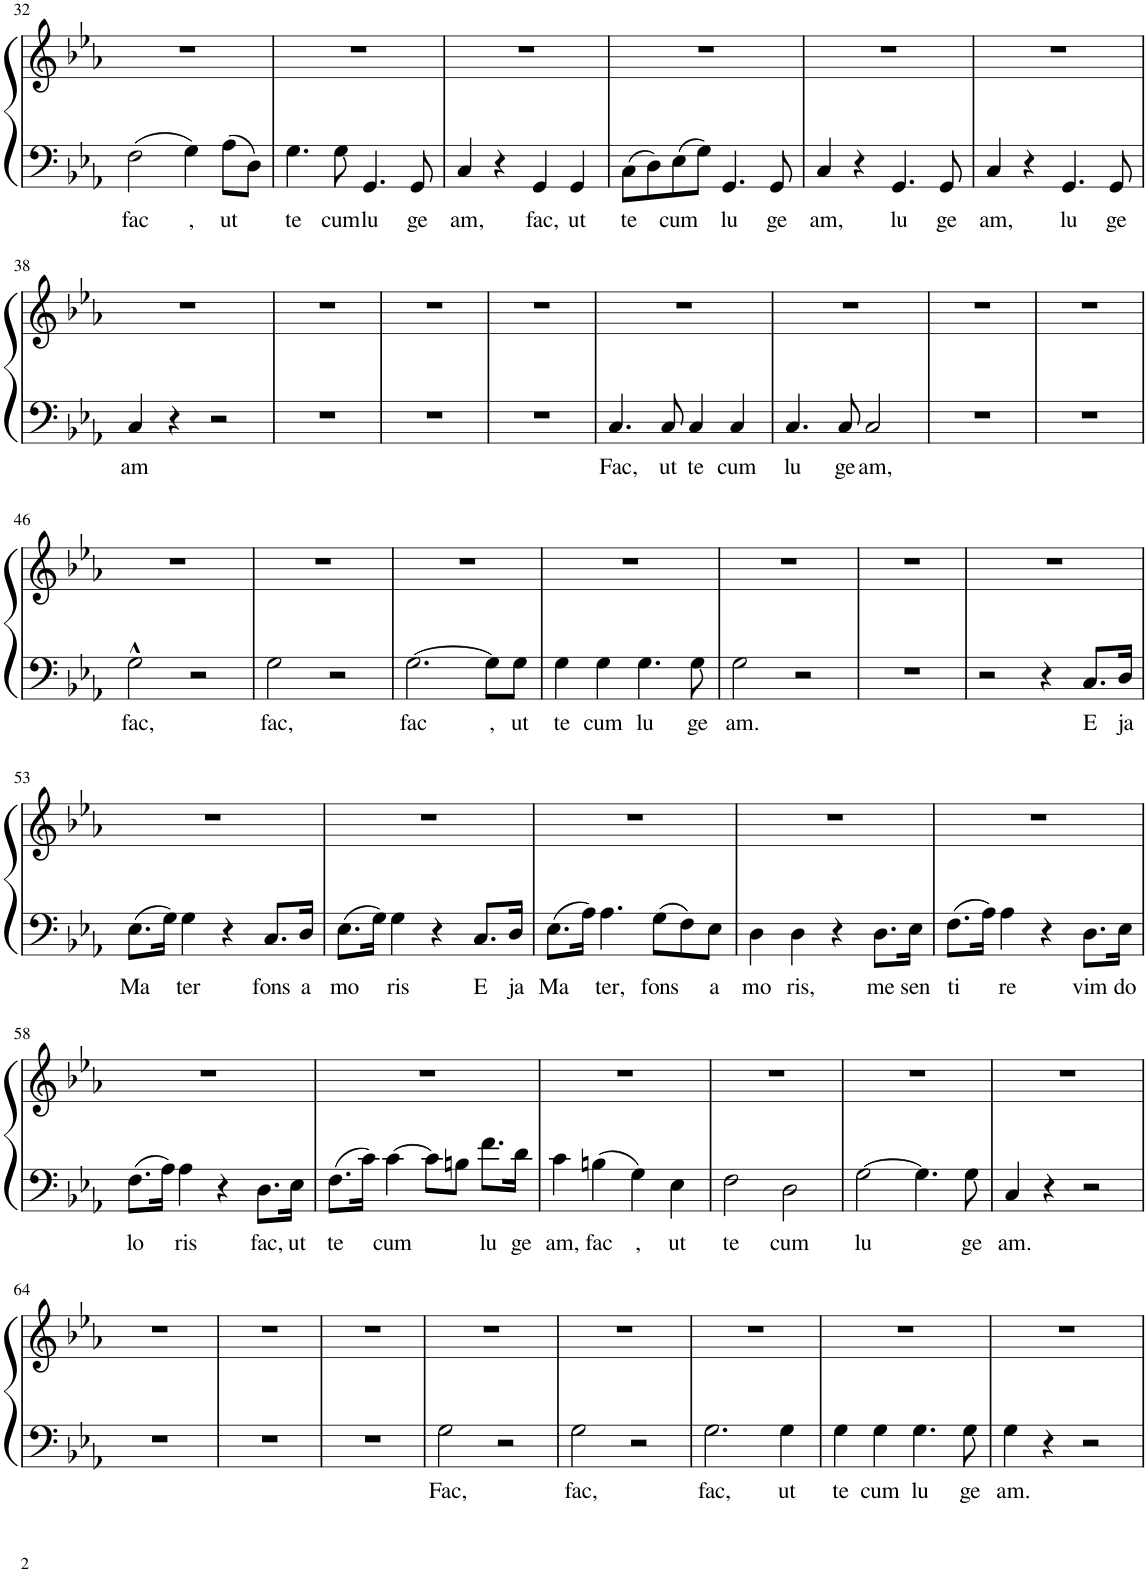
**kern	**text	**kern
*part1	*part1	*part1
*staff2	*staff2	*staff1
*I"Piano	*	*
*I'Pno.	*	*
!!LO:PB:g=z
*clefF4	*	*clefG2
*k[b-e-a-]	*	*k[b-e-a-]
*M4/4	*	*M4/4
*met(c)	*	*met(c)
=32	=32	=32
!	!LO:LY:b	!
2F\	fac	1r
!	!LO:LY:b	!
4G\	,	.
!	!LO:LY:b	!
8A-\L	ut	.
8D\J	.	.
=33	=33	=33
!	!LO:LY:b	!
4.G\	te	1r
!	!LO:LY:b	!
8G\	cum	.
!	!LO:LY:b	!
4.GG/	lu	.
!	!LO:LY:b	!
8GG/	ge	.
=34	=34	=34
!	!LO:LY:b	!
4C/	am,	1r
4r	.	.
!	!LO:LY:b	!
4GG/	fac,	.
!	!LO:LY:b	!
4GG/	ut	.
=35	=35	=35
!	!LO:LY:b	!
8C\L	te	1r
8D\	.	.
!	!LO:LY:b	!
8E-\	cum	.
8G\J	.	.
!	!LO:LY:b	!
4.GG/	lu	.
!	!LO:LY:b	!
8GG/	ge	.
=36	=36	=36
!	!LO:LY:b	!
4C/	am,	1r
4r	.	.
!	!LO:LY:b	!
4.GG/	lu	.
!	!LO:LY:b	!
8GG/	ge	.
=37	=37	=37
!	!LO:LY:b	!
4C/	am,	1r
4r	.	.
!	!LO:LY:b	!
4.GG/	lu	.
!	!LO:LY:b	!
8GG/	ge	.
!!LO:LB:g=z
=38	=38	=38
!	!LO:LY:b	!
4C/	am	1r
4r	.	.
2r	.	.
=39	=39	=39
1r	.	1r
=40	=40	=40
1r	.	1r
=41	=41	=41
1r	.	1r
=42	=42	=42
!	!LO:LY:b	!
4.C/	Fac,	1r
!	!LO:LY:b	!
8C/	ut	.
!	!LO:LY:b	!
4C/	te	.
!	!LO:LY:b	!
4C/	cum	.
=43	=43	=43
!	!LO:LY:b	!
4.C/	lu	1r
!	!LO:LY:b	!
8C/	ge	.
!	!LO:LY:b	!
2C/	am,	.
=44	=44	=44
1r	.	1r
=45	=45	=45
1r	.	1r
!!LO:LB:g=z
=46	=46	=46
!	!LO:LY:b	!
2G^^\	fac,	1r
2r	.	.
=47	=47	=47
!	!LO:LY:b	!
2G\	fac,	1r
2r	.	.
=48	=48	=48
!	!LO:LY:b	!
[2.G\	fac	1r
!	!LO:LY:b	!
8G\L]	,	.
!	!LO:LY:b	!
8G\J	ut	.
=49	=49	=49
!	!LO:LY:b	!
4G\	te	1r
!	!LO:LY:b	!
4G\	cum	.
!	!LO:LY:b	!
4.G\	lu	.
!	!LO:LY:b	!
8G\	ge	.
=50	=50	=50
!	!LO:LY:b	!
2G\	am.	1r
2r	.	.
=51	=51	=51
1r	.	1r
=52	=52	=52
2r	.	1r
4r	.	.
!	!LO:LY:b	!
8.C/L	E	.
!	!LO:LY:b	!
16D/Jk	ja	.
!!LO:LB:g=z
=53	=53	=53
!	!LO:LY:b	!
8.E-\L	Ma	1r
16G\Jk	.	.
!	!LO:LY:b	!
4G\	ter	.
4r	.	.
!	!LO:LY:b	!
8.C/L	fons	.
!	!LO:LY:b	!
16D/Jk	a	.
=54	=54	=54
!	!LO:LY:b	!
8.E-\L	mo	1r
16G\Jk	.	.
!	!LO:LY:b	!
4G\	ris	.
4r	.	.
!	!LO:LY:b	!
8.C/L	E	.
!	!LO:LY:b	!
16D/Jk	ja	.
=55	=55	=55
!	!LO:LY:b	!
8.E-\L	Ma	1r
16A-\Jk	.	.
!	!LO:LY:b	!
4.A-\	ter,	.
!	!LO:LY:b	!
8G\L	fons	.
8F\	.	.
!	!LO:LY:b	!
8E-\J	a	.
=56	=56	=56
!	!LO:LY:b	!
4D\	mo	1r
!	!LO:LY:b	!
4D\	ris,	.
4r	.	.
!	!LO:LY:b	!
8.D\L	me	.
!	!LO:LY:b	!
16E-\Jk	sen	.
=57	=57	=57
!	!LO:LY:b	!
8.F\L	ti	1r
16A-\Jk	.	.
!	!LO:LY:b	!
4A-\	re	.
4r	.	.
!	!LO:LY:b	!
8.D\L	vim	.
!	!LO:LY:b	!
16E-\Jk	do	.
!!LO:LB:g=z
=58	=58	=58
!	!LO:LY:b	!
8.F\L	lo	1r
16A-\Jk	.	.
!	!LO:LY:b	!
4A-\	ris	.
4r	.	.
!	!LO:LY:b	!
8.D\L	fac,	.
!	!LO:LY:b	!
16E-\Jk	ut	.
=59	=59	=59
!	!LO:LY:b	!
8.F\L	te	1r
16c\Jk	.	.
!	!LO:LY:b	!
[4c\	cum	.
8c\L]	.	.
8Bn\J	.	.
!	!LO:LY:b	!
8.f\L	lu	.
!	!LO:LY:b	!
16d\Jk	ge	.
=60	=60	=60
!	!LO:LY:b	!
4c\	am,	1r
!	!LO:LY:b	!
4Bn\	fac	.
!	!LO:LY:b	!
4G\	,	.
!	!LO:LY:b	!
4E-\	ut	.
=61	=61	=61
!	!LO:LY:b	!
2F\	te	1r
!	!LO:LY:b	!
2D\	cum	.
=62	=62	=62
!	!LO:LY:b	!
[2G\	lu	1r
4.G\]	.	.
!	!LO:LY:b	!
8G\	ge	.
=63	=63	=63
!	!LO:LY:b	!
4C/	am.	1r
4r	.	.
2r	.	.
!!LO:LB:g=z
=64	=64	=64
1r	.	1r
=65	=65	=65
1r	.	1r
=66	=66	=66
1r	.	1r
=67	=67	=67
!	!LO:LY:b	!
2G\	Fac,	1r
2r	.	.
=68	=68	=68
!	!LO:LY:b	!
2G\	fac,	1r
2r	.	.
=69	=69	=69
!	!LO:LY:b	!
2.G\	fac,	1r
!	!LO:LY:b	!
4G\	ut	.
=70	=70	=70
!	!LO:LY:b	!
4G\	te	1r
!	!LO:LY:b	!
4G\	cum	.
!	!LO:LY:b	!
4.G\	lu	.
!	!LO:LY:b	!
8G\	ge	.
=71	=71	=71
!	!LO:LY:b	!
4G\	am.	1r
4r	.	.
2r	.	.
=	=	=
*-	*-	*-
